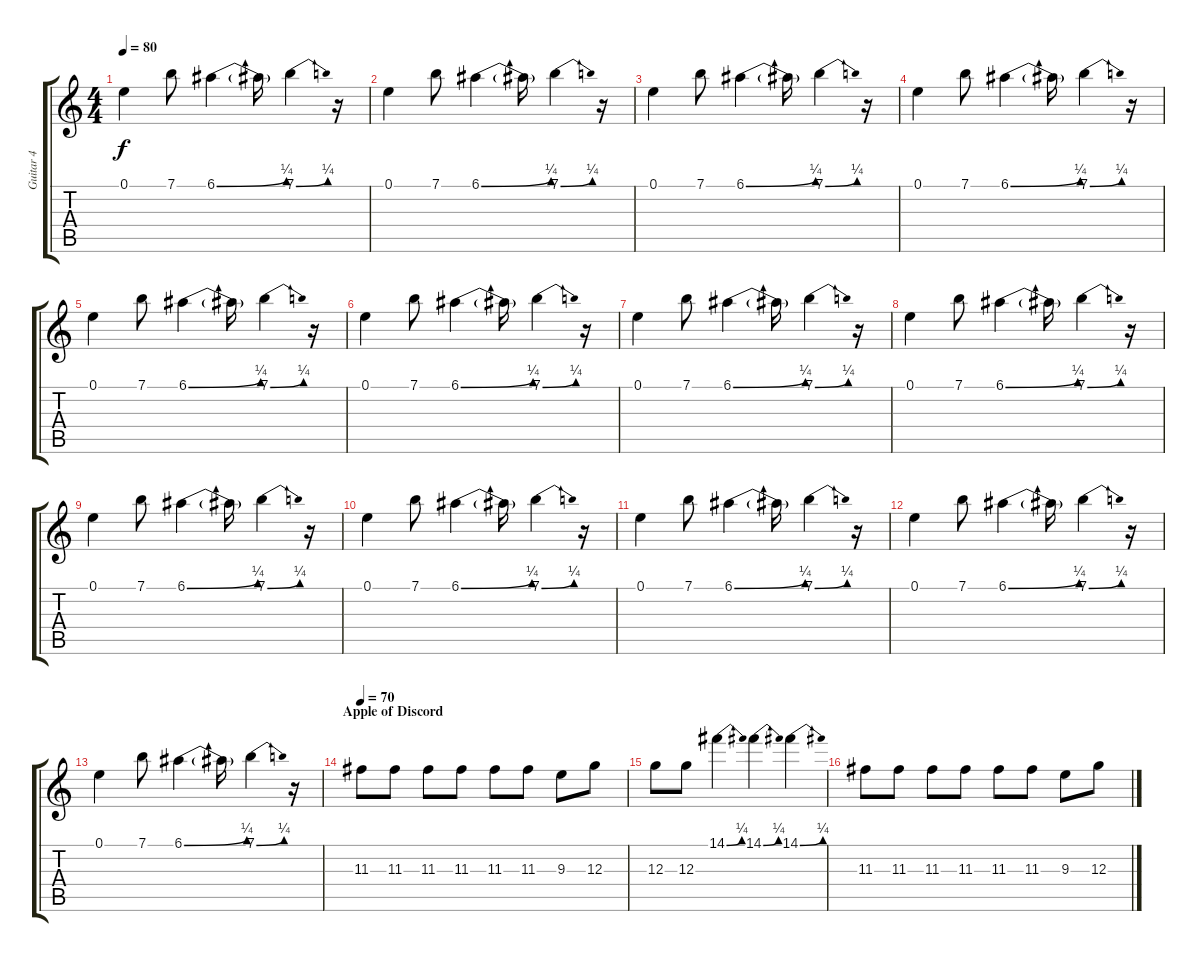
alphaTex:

\track ("Guitar 4" "Guitar 4") {instrument distortionguitar}
\staff {score tabs}
\tuning (E4 B3 G3 D3 A2 E2) {hide}
\ts (4 4)
\tempo 80
\clef g2
\ks c
0.1.4{dy f} 7.1.8 6.1{be (bend 0 0 60 1)}.4 6.1{t}.16 7.1{be (bend 0 0 60 1)}.4 r.16 |
0.1.4 7.1.8 6.1{be (bend 0 0 60 1)}.4 6.1{t}.16 7.1{be (bend 0 0 60 1)}.4 r.16 |
0.1.4 7.1.8 6.1{be (bend 0 0 60 1)}.4 6.1{t}.16 7.1{be (bend 0 0 60 1)}.4 r.16 |
0.1.4 7.1.8 6.1{be (bend 0 0 60 1)}.4 6.1{t}.16 7.1{be (bend 0 0 60 1)}.4 r.16 |
0.1.4 7.1.8 6.1{be (bend 0 0 60 1)}.4 6.1{t}.16 7.1{be (bend 0 0 60 1)}.4 r.16 |
0.1.4 7.1.8 6.1{be (bend 0 0 60 1)}.4 6.1{t}.16 7.1{be (bend 0 0 60 1)}.4 r.16 |
0.1.4 7.1.8 6.1{be (bend 0 0 60 1)}.4 6.1{t}.16 7.1{be (bend 0 0 60 1)}.4 r.16 |
0.1.4 7.1.8 6.1{be (bend 0 0 60 1)}.4 6.1{t}.16 7.1{be (bend 0 0 60 1)}.4 r.16 |
0.1.4 7.1.8 6.1{be (bend 0 0 60 1)}.4 6.1{t}.16 7.1{be (bend 0 0 60 1)}.4 r.16 |
0.1.4 7.1.8 6.1{be (bend 0 0 60 1)}.4 6.1{t}.16 7.1{be (bend 0 0 60 1)}.4 r.16 |
0.1.4 7.1.8 6.1{be (bend 0 0 60 1)}.4 6.1{t}.16 7.1{be (bend 0 0 60 1)}.4 r.16 |
0.1.4 7.1.8 6.1{be (bend 0 0 60 1)}.4 6.1{t}.16 7.1{be (bend 0 0 60 1)}.4 r.16 |
0.1.4 7.1.8 6.1{be (bend 0 0 60 1)}.4 6.1{t}.16 7.1{be (bend 0 0 60 1)}.4 r.16 |
\section ("" "Apple of Discord")
\tempo 70
11.3.8{volume 12} 11.3.8 11.3.8 11.3.8 11.3.8 11.3.8 9.3.8 12.3.8 |
12.3.8 12.3.8 14.1{be (bend 0 0 60 1)}.4 14.1{be (bend 0 0 60 1)}.4 14.1{be (bend 0 0 60 1)}.4 |
11.3.8 11.3.8 11.3.8 11.3.8 11.3.8 11.3.8 9.3.8 12.3.8
